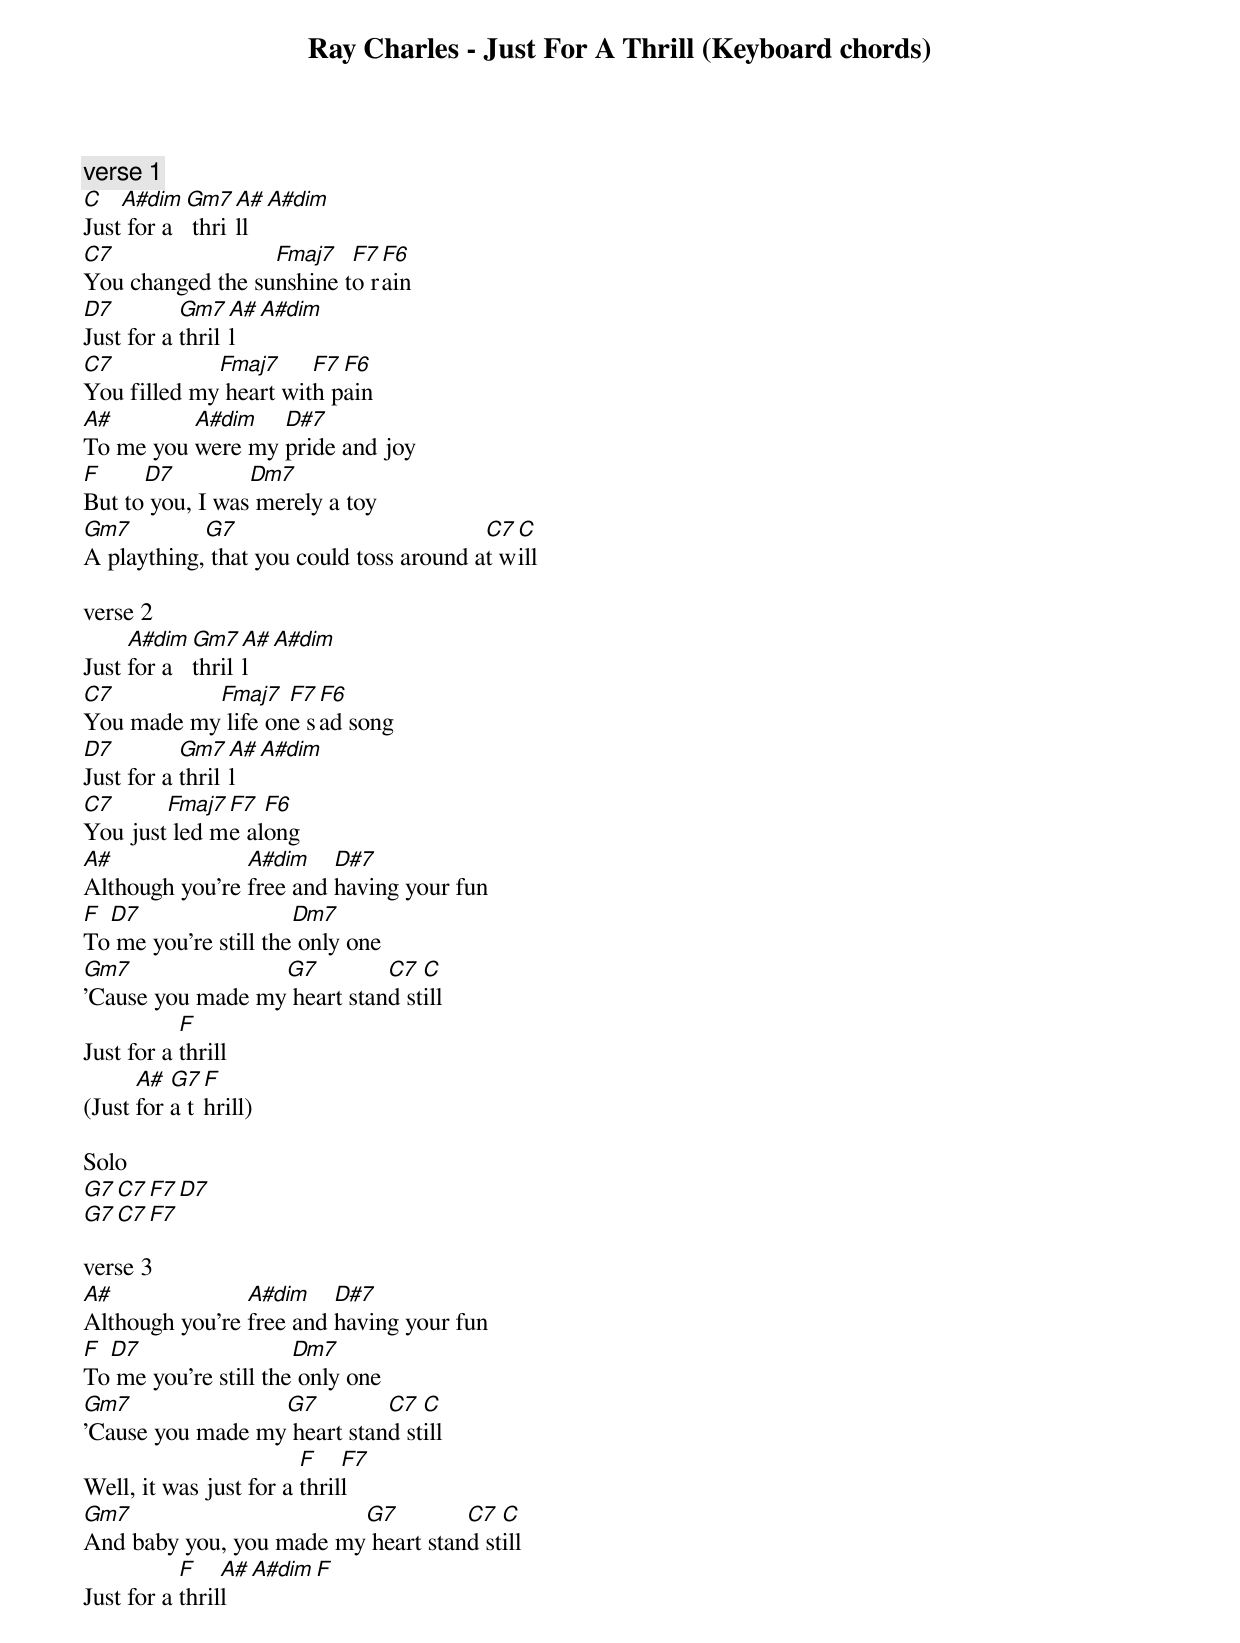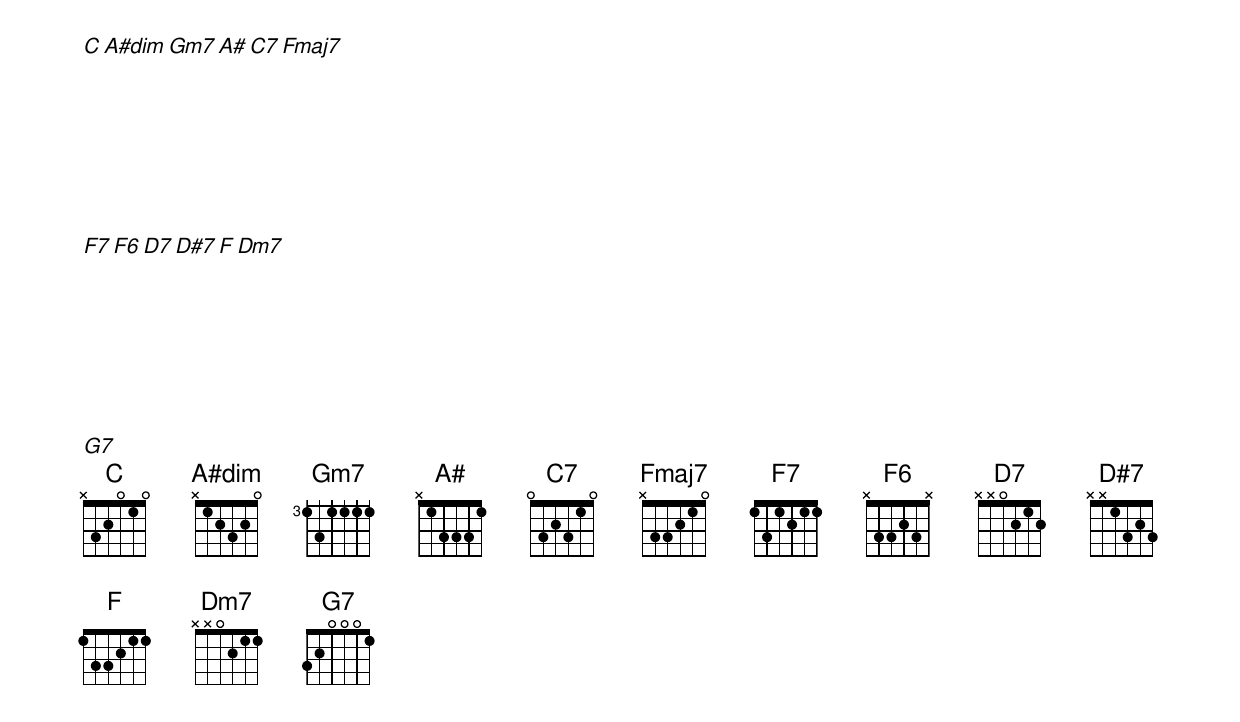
Ray Charles - Just For A Thrill (Keyboard chords)

verse 1
C   A#dim Gm7  A# A#dim
Just for a thrill
C7                Fmaj7   F7 F6
You changed the sunshine to rain
D7         Gm7  A# A#dim
Just for a thrill
C7           Fmaj7     F7 F6
You filled my heart with pain
A#        A#dim   D#7
To me you were my pride and joy
F     D7         Dm7
But to you, I was merely a toy
Gm7         G7                           C7 C
A plaything, that you could toss around at will

verse 2
     A#dim Gm7  A# A#dim
Just for a thrill
C7         Fmaj7   F7 F6
You made my life one sad song
D7         Gm7  A# A#dim
Just for a thrill
C7      Fmaj7 F7  F6
You just led me along
A#              A#dim    D#7
Although you're free and having your fun
F D7                  Dm7
To me you're still the only one
Gm7               G7         C7  C
'Cause you made my heart stand still
           F
Just for a thrill
      A#  G7 F
(Just for a thrill)

Solo
G7 C7 F7 D7
G7 C7 F7

verse 3
A#              A#dim    D#7
Although you're free and having your fun
F D7                  Dm7
To me you're still the only one
Gm7               G7         C7  C
'Cause you made my heart stand still
                        F    F7
Well, it was just for a thrill
Gm7                      G7         C7  C
And baby you, you made my heart stand still
           F    A# A#dim F
Just for a thrill

  C      A#dim  Gm7    A#     C7     Fmaj7







  F7     F6     D7     D#7    F      Dm7







  G7
